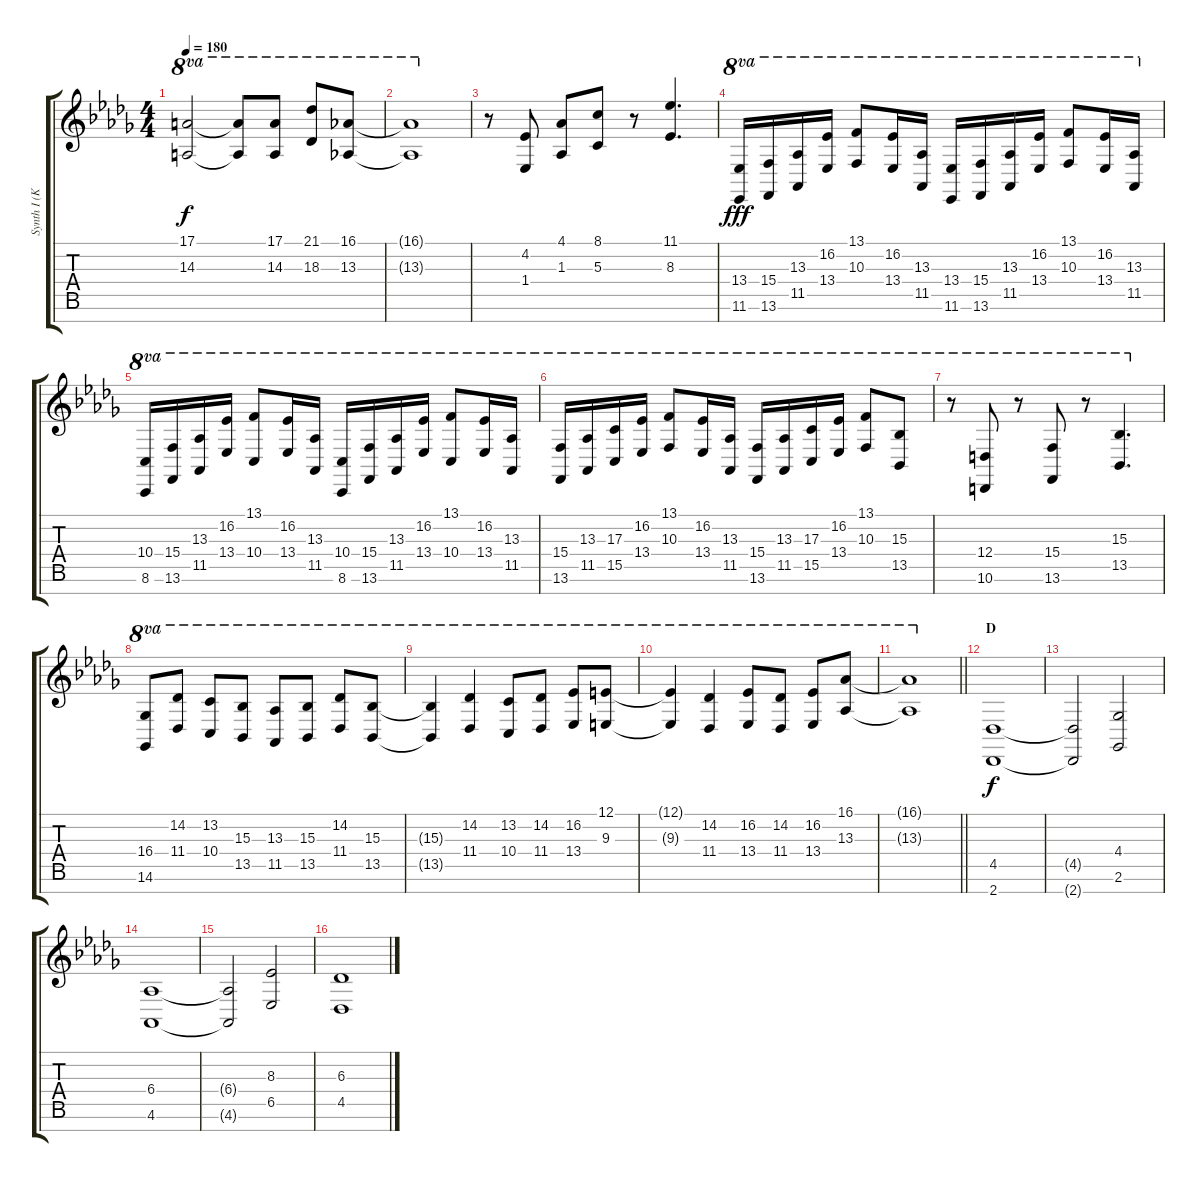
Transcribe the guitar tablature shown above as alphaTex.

\track ("Synth I (Kotobuki Tsumugi)" "Synth I (K") {instrument stringensemble1}
\staff {score tabs}
\tuning (E4 B3 G3 D3 A2 E2 B1) {hide}
\ts (4 4)
\tempo 180
\clef g2
\ks db
(17.1{t} 14.3{t}).2{ot 8va dy f} (17.1{t} 14.3{t}).8{ot 8va} (17.1 14.3).8{ot 8va} (21.1 18.3).8{ot 8va} (16.1 13.3).8{ot 8va} |
(16.1{t} 13.3{t}).1{ot 8va} |
r.8 (4.2 1.4).8 (4.1 1.3).8 (8.1 5.3).8 r.8 (11.1 8.3).4{d} |
(13.4 11.6).16{ot 8va dy fff} (15.4 13.6).16{ot 8va} (13.3 11.5).16{ot 8va} (16.2 13.4).16{ot 8va} (13.1 10.3).8{ot 8va} (16.2 13.4).16{ot 8va} (13.3 11.5).16{ot 8va} (13.4 11.6).16{ot 8va} (15.4 13.6).16{ot 8va} (13.3 11.5).16{ot 8va} (16.2 13.4).16{ot 8va} (13.1 10.3).8{ot 8va} (16.2 13.4).16{ot 8va} (13.3 11.5).16{ot 8va} |
(10.4 8.6).16{ot 8va} (15.4 13.6).16{ot 8va} (13.3 11.5).16{ot 8va} (16.2 13.4).16{ot 8va} (13.1 10.4).8{ot 8va} (16.2 13.4).16{ot 8va} (13.3 11.5).16{ot 8va} (10.4 8.6).16{ot 8va} (15.4 13.6).16{ot 8va} (13.3 11.5).16{ot 8va} (16.2 13.4).16{ot 8va} (13.1 10.4).8{ot 8va} (16.2 13.4).16{ot 8va} (13.3 11.5).16{ot 8va} |
(15.4 13.6).16{ot 8va} (13.3 11.5).16{ot 8va} (17.3 15.5).16{ot 8va} (16.2 13.4).16{ot 8va} (13.1 10.3).8{ot 8va} (16.2 13.4).16{ot 8va} (13.3 11.5).16{ot 8va} (15.4 13.6).16{ot 8va} (13.3 11.5).16{ot 8va} (17.3 15.5).16{ot 8va} (16.2 13.4).16{ot 8va} (13.1 10.3).8{ot 8va} (15.3 13.5).8{ot 8va} |
r.8{ot 8va} (12.4 10.6).8{ot 8va} r.8{ot 8va} (15.4 13.6).8{ot 8va} r.8{ot 8va} (15.3 13.5).4{d ot 8va} |
(16.4 14.6).8{ot 8va} (14.2 11.4).8{ot 8va} (13.2 10.4).8{ot 8va} (15.3 13.5).8{ot 8va} (13.3 11.5).8{ot 8va} (15.3 13.5).8{ot 8va} (14.2 11.4).8{ot 8va} (15.3 13.5).8{ot 8va} |
(15.3{t} 13.5{t}).4{ot 8va} (14.2 11.4).4{ot 8va} (13.2 10.4).8{ot 8va} (14.2 11.4).8{ot 8va} (16.2 13.4).8{ot 8va} (12.1 9.3).8{ot 8va} |
(12.1{t} 9.3{t}).4{ot 8va} (14.2 11.4).4{ot 8va} (16.2 13.4).8{ot 8va} (14.2 11.4).8{ot 8va} (16.2 13.4).8{ot 8va} (16.1 13.3).8{ot 8va} |
\barLineRight lightlight
(16.1{t} 13.3{t}).1{ot 8va} |
\section ("" "D")
(4.5 2.7).1{dy f} |
(4.5{t} 2.7{t}).2 (4.4 2.6).2 |
(6.4 4.6).1 |
(6.4{t} 4.6{t}).2 (8.3 6.5).2 |
(6.3 4.5).1
